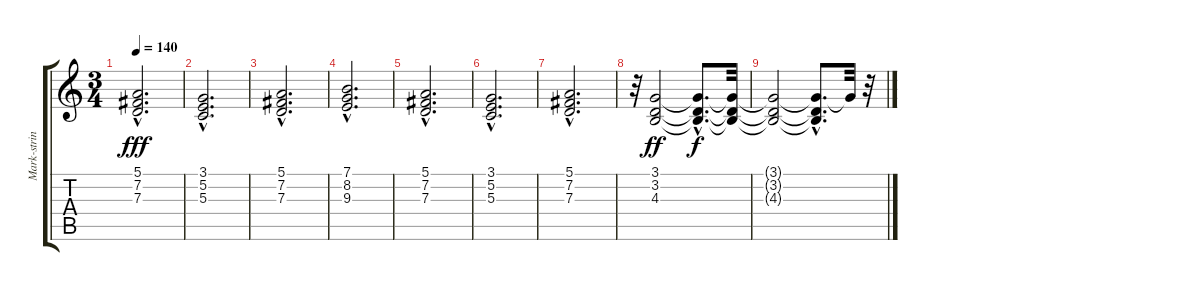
\track ("Mark-strings" "Mark-strin") {instrument synthstrings1}
\staff {score tabs}
\tuning (E4 B3 G3 D3 A2 E2) {hide}
\ts (3 4)
\tempo 140
\clef g2
\ks c
(5.1{hac} 7.2{hac} 7.3{hac}).2{d dy fff} |
(3.1{hac} 5.2{hac} 5.3{hac}).2{d} |
(5.1{hac} 7.2{hac} 7.3{hac}).2{d} |
(7.1{hac} 8.2{hac} 9.3{hac}).2{d} |
(5.1{hac} 7.2{hac} 7.3{hac}).2{d} |
(3.1{hac} 5.2{hac} 5.3{hac}).2{d} |
(5.1{hac} 7.2{hac} 7.3{hac}).2{d} |
r.32 (3.1 3.2 4.3).2{dy ff} (3.1{hac t} 3.2{hac t} 4.3{hac t}).8{d dy f} (3.1{t} 3.2{t} 4.3{t}).32 |
(3.1{t} 3.2{t} 4.3{t}).2 (3.1{hac t} 3.2{hac t} 4.3{hac t}).8{d} 3.1{t}.32 r.32
